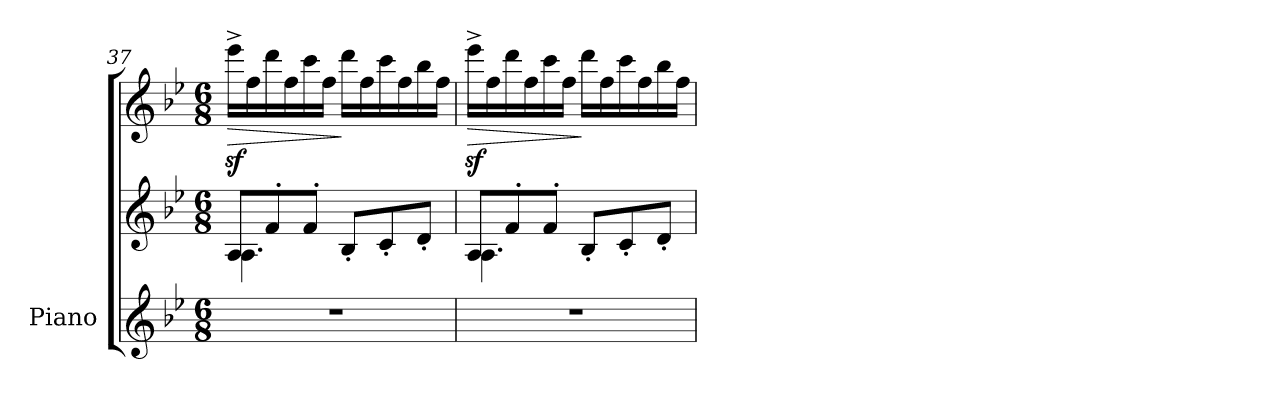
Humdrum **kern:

**kern	**kern	**kern	**dynam
*part1	*part1	*part1	*part1
*staff3	*staff2	*staff1	*staff1/2/3
*I"Piano	*	*	*
*I'Pno	*	*	*
!!LO:LB:g=z
*clefG2	*clefG2	*clefG2	*
*k[b-e-]	*k[b-e-]	*k[b-e-]	*
*M6/8	*M6/8	*M6/8	*
=37	=37	=37	=37
*	*^	*	*
!	!	!LO:N:head=solid	!	!LO:HP:b
2.r	8A/L	4.A\	16eee-z<^\LL	>
.	.	.	16ff\	.
.	8f'/	.	16ddd\	.
.	.	.	16ff\	.
.	8f'/J	.	16ccc\	.
.	.	.	16ff\JJ	.
.	8B-'/L	4.ryy	16ddd\LL	]
.	.	.	16ff\	.
.	8c'/	.	16ccc\	.
.	.	.	16ff\	.
.	8d'/J	.	16bb-\	.
.	.	.	16ff\JJ	.
=38	=38	=38	=38	=38
!	!	!LO:N:head=solid	!	!LO:HP:b
2.r	8A/L	4.A\	16eee-z<^\LL	>
.	.	.	16ff\	.
.	8f'/	.	16ddd\	.
.	.	.	16ff\	.
.	8f'/J	.	16ccc\	.
.	.	.	16ff\JJ	.
.	8B-'/L	4.ryy	16ddd\LL	]
.	.	.	16ff\	.
.	8c'/	.	16ccc\	.
.	.	.	16ff\	.
.	8d'/J	.	16bb-\	.
.	.	.	16ff\JJ	.
*	*v	*v	*	*
=	=	=	=
*-	*-	*-	*-
